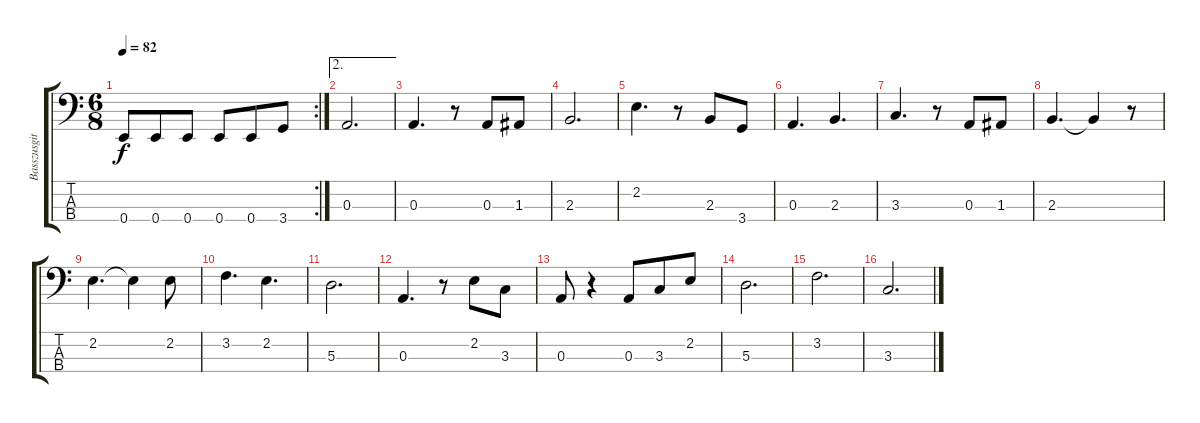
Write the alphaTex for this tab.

\track ("Basszusgitár (Andy Pyle)" "Basszusgit") {instrument electricbassfinger}
\staff {score tabs}
\tuning (G2 D2 A1 E1) {hide}
\rc 2
\ts (6 8)
\tempo 82
\clef f4
\ks c
0.4.8{dy f} 0.4.8 0.4.8 0.4.8 0.4.8 3.4.8 |
\ae 2
0.3.2{d} |
0.3.4{d} r.8 0.3.8 1.3.8 |
2.3.2{d} |
2.2.4{d} r.8 2.3.8 3.4.8 |
0.3.4{d} 2.3.4{d} |
3.3.4{d} r.8 0.3.8 1.3.8 |
2.3.4{d} 2.3{t}.4 r.8 |
2.2.4{d} 2.2{t}.4 2.2.8 |
3.2.4{d} 2.2.4{d} |
5.3.2{d} |
0.3.4{d} r.8 2.2.8 3.3.8 |
0.3.8 r.4 0.3.8 3.3.8 2.2.8 |
5.3.2{d} |
3.2.2{d} |
3.3.2{d}
